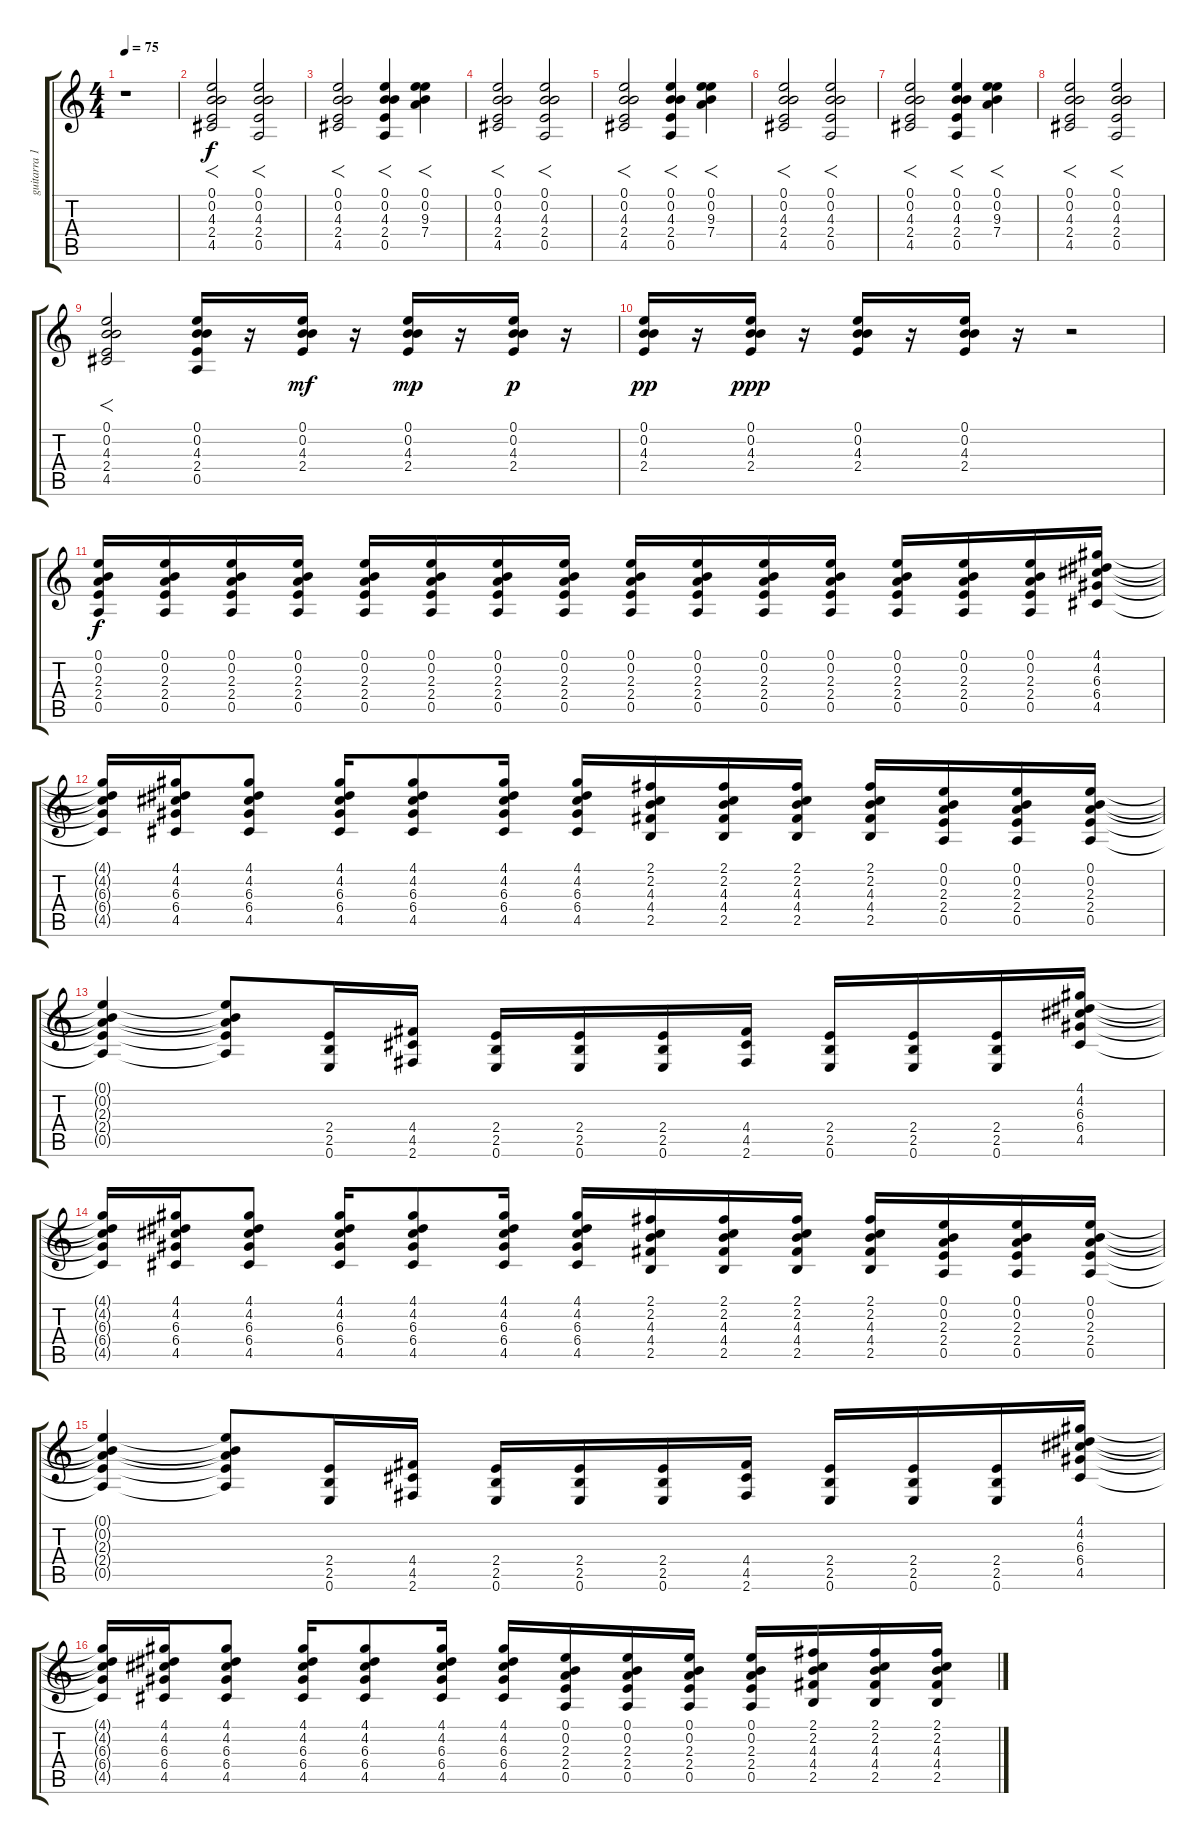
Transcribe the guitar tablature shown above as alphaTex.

\track ("guitarra 1" "guitarra 1") {instrument electricguitarjazz}
\staff {score tabs}
\tuning (E4 B3 G3 D3 A2 E2) {hide}
\ts (4 4)
\tempo 75
\clef g2
\ks c
r.1{dy f} |
(0.1 0.2 4.3 2.4 4.5).2{f instrument electricguitarjazz} (0.1 0.2 4.3 2.4 0.5).2{f} |
(0.1 0.2 4.3 2.4 4.5).2{f} (0.1 0.2 4.3 2.4 0.5).4{f} (0.1 0.2 9.3 7.4).4{f} |
(0.1 0.2 4.3 2.4 4.5).2{f} (0.1 0.2 4.3 2.4 0.5).2{f} |
(0.1 0.2 4.3 2.4 4.5).2{f} (0.1 0.2 4.3 2.4 0.5).4{f} (0.1 0.2 9.3 7.4).4{f} |
(0.1 0.2 4.3 2.4 4.5).2{f} (0.1 0.2 4.3 2.4 0.5).2{f} |
(0.1 0.2 4.3 2.4 4.5).2{f} (0.1 0.2 4.3 2.4 0.5).4{f} (0.1 0.2 9.3 7.4).4{f} |
(0.1 0.2 4.3 2.4 4.5).2{f} (0.1 0.2 4.3 2.4 0.5).2{f} |
(0.1 0.2 4.3 2.4 4.5).2{f} (0.1 0.2 4.3 2.4 0.5).16 r.16 (0.1 0.2 4.3 2.4).16{dy mf} r.16 (0.1 0.2 4.3 2.4).16{dy mp} r.16 (0.1 0.2 4.3 2.4).16{dy p} r.16 |
(0.1 0.2 4.3 2.4).16{dy pp} r.16 (0.1 0.2 4.3 2.4).16{dy ppp} r.16 (0.1 0.2 4.3 2.4).16 r.16 (0.1 0.2 4.3 2.4).16 r.16 r.2 |
(0.1 0.2 2.3 2.4 0.5).16{dy f instrument distortionguitar} (0.1 0.2 2.3 2.4 0.5).16 (0.1 0.2 2.3 2.4 0.5).16 (0.1 0.2 2.3 2.4 0.5).16 (0.1 0.2 2.3 2.4 0.5).16 (0.1 0.2 2.3 2.4 0.5).16 (0.1 0.2 2.3 2.4 0.5).16 (0.1 0.2 2.3 2.4 0.5).16 (0.1 0.2 2.3 2.4 0.5).16 (0.1 0.2 2.3 2.4 0.5).16 (0.1 0.2 2.3 2.4 0.5).16 (0.1 0.2 2.3 2.4 0.5).16 (0.1 0.2 2.3 2.4 0.5).16 (0.1 0.2 2.3 2.4 0.5).16 (0.1 0.2 2.3 2.4 0.5).16 (4.1 4.2 6.3 6.4 4.5).16 |
(4.1{t} 4.2{t} 6.3{t} 6.4{t} 4.5{t}).16{instrument distortionguitar} (4.1 4.2 6.3 6.4 4.5).16 (4.1 4.2 6.3 6.4 4.5).8 (4.1 4.2 6.3 6.4 4.5).16 (4.1 4.2 6.3 6.4 4.5).8 (4.1 4.2 6.3 6.4 4.5).16 (4.1 4.2 6.3 6.4 4.5).16 (2.1 2.2 4.3 4.4 2.5).16 (2.1 2.2 4.3 4.4 2.5).16 (2.1 2.2 4.3 4.4 2.5).16 (2.1 2.2 4.3 4.4 2.5).16 (0.1 0.2 2.3 2.4 0.5).16 (0.1 0.2 2.3 2.4 0.5).16 (0.1 0.2 2.3 2.4 0.5).16 |
(0.1{t} 0.2{t} 2.3{t} 2.4{t} 0.5{t}).4 (0.1{t} 0.2{t} 2.3{t} 2.4{t} 0.5{t}).8 (2.4 2.5 0.6).16 (4.4 4.5 2.6).16 (2.4 2.5 0.6).16 (2.4 2.5 0.6).16 (2.4 2.5 0.6).16 (4.4 4.5 2.6).16 (2.4 2.5 0.6).16 (2.4 2.5 0.6).16 (2.4 2.5 0.6).16 (4.1 4.2 6.3 6.4 4.5).16 |
(4.1{t} 4.2{t} 6.3{t} 6.4{t} 4.5{t}).16 (4.1 4.2 6.3 6.4 4.5).16 (4.1 4.2 6.3 6.4 4.5).8 (4.1 4.2 6.3 6.4 4.5).16 (4.1 4.2 6.3 6.4 4.5).8 (4.1 4.2 6.3 6.4 4.5).16 (4.1 4.2 6.3 6.4 4.5).16 (2.1 2.2 4.3 4.4 2.5).16 (2.1 2.2 4.3 4.4 2.5).16 (2.1 2.2 4.3 4.4 2.5).16 (2.1 2.2 4.3 4.4 2.5).16 (0.1 0.2 2.3 2.4 0.5).16 (0.1 0.2 2.3 2.4 0.5).16 (0.1 0.2 2.3 2.4 0.5).16 |
(0.1{t} 0.2{t} 2.3{t} 2.4{t} 0.5{t}).4 (0.1{t} 0.2{t} 2.3{t} 2.4{t} 0.5{t}).8 (2.4 2.5 0.6).16 (4.4 4.5 2.6).16 (2.4 2.5 0.6).16 (2.4 2.5 0.6).16 (2.4 2.5 0.6).16 (4.4 4.5 2.6).16 (2.4 2.5 0.6).16 (2.4 2.5 0.6).16 (2.4 2.5 0.6).16 (4.1 4.2 6.3 6.4 4.5).16 |
(4.1{t} 4.2{t} 6.3{t} 6.4{t} 4.5{t}).16 (4.1 4.2 6.3 6.4 4.5).16 (4.1 4.2 6.3 6.4 4.5).8 (4.1 4.2 6.3 6.4 4.5).16 (4.1 4.2 6.3 6.4 4.5).8 (4.1 4.2 6.3 6.4 4.5).16 (4.1 4.2 6.3 6.4 4.5).16 (0.1 0.2 2.3 2.4 0.5).16 (0.1 0.2 2.3 2.4 0.5).16 (0.1 0.2 2.3 2.4 0.5).16 (0.1 0.2 2.3 2.4 0.5).16 (2.1 2.2 4.3 4.4 2.5).16 (2.1 2.2 4.3 4.4 2.5).16 (2.1 2.2 4.3 4.4 2.5).16
